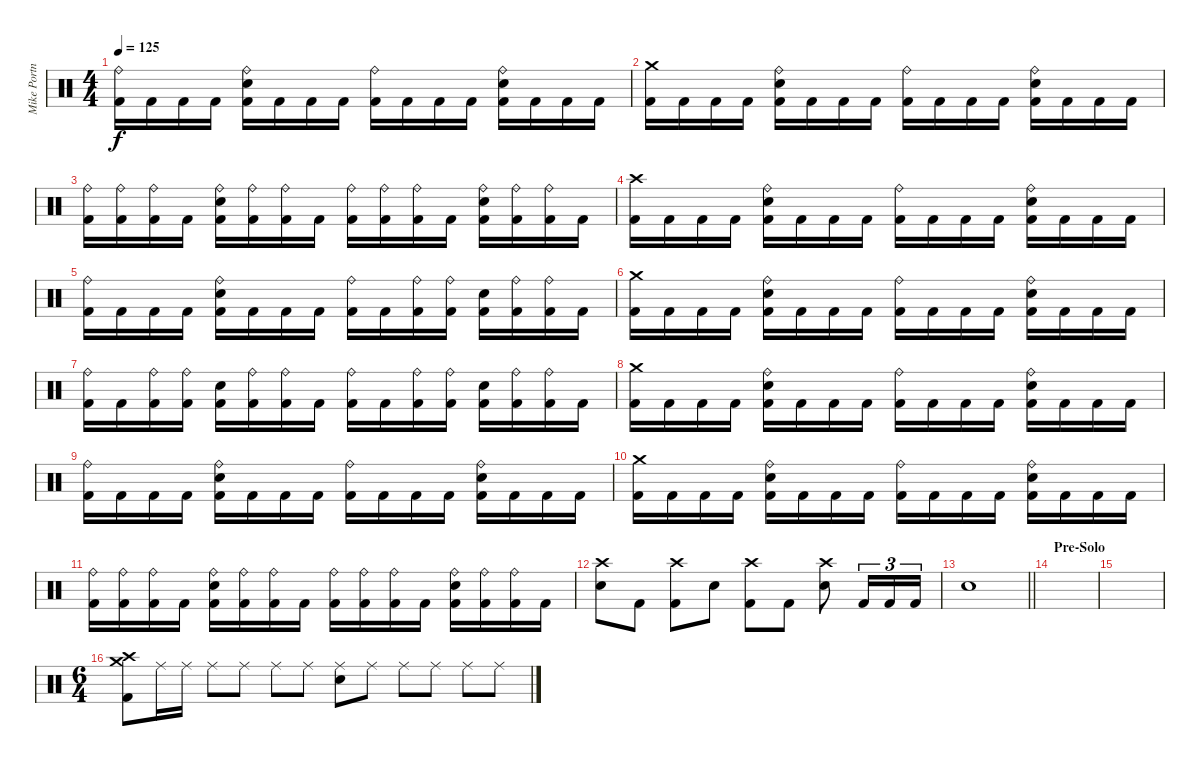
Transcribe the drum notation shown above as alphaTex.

\track ("Mike Portnoy" "Mike Portn") {instrument percussion}
\staff {score}
\articulation defaults
\ts (4 4)
\tempo 125
\clef neutral
\ks c
("Ride (bell)" "Kick (hit) 2").16{dy f} "Kick (hit) 2".16 "Kick (hit) 2".16 "Kick (hit) 2".16 ("Ride (bell)" "Snare (hit) 2" "Kick (hit) 2").16 "Kick (hit) 2".16 "Kick (hit) 2".16 "Kick (hit) 2".16 ("Ride (bell)" "Kick (hit) 2").16 "Kick (hit) 2".16 "Kick (hit) 2".16 "Kick (hit) 2".16 ("Ride (bell)" "Snare (hit) 2" "Kick (hit) 2").16 "Kick (hit) 2".16 "Kick (hit) 2".16 "Kick (hit) 2".16 |
("Crash medium (hit)" "Kick (hit) 2").16 "Kick (hit) 2".16 "Kick (hit) 2".16 "Kick (hit) 2".16 ("Ride (bell)" "Snare (hit) 2" "Kick (hit) 2").16 "Kick (hit) 2".16 "Kick (hit) 2".16 "Kick (hit) 2".16 ("Ride (bell)" "Kick (hit) 2").16 "Kick (hit) 2".16 "Kick (hit) 2".16 "Kick (hit) 2".16 ("Ride (bell)" "Snare (hit) 2" "Kick (hit) 2").16 "Kick (hit) 2".16 "Kick (hit) 2".16 "Kick (hit) 2".16 |
("Ride (bell)" "Kick (hit) 2").16 ("Ride (bell)" "Kick (hit) 2").16 ("Ride (bell)" "Kick (hit) 2").16 "Kick (hit) 2".16 ("Ride (bell)" "Snare (hit) 2" "Kick (hit) 2").16 ("Ride (bell)" "Kick (hit) 2").16 ("Ride (bell)" "Kick (hit) 2").16 "Kick (hit) 2".16 ("Ride (bell)" "Kick (hit) 2").16 ("Ride (bell)" "Kick (hit) 2").16 ("Ride (bell)" "Kick (hit) 2").16 "Kick (hit) 2".16 ("Ride (bell)" "Snare (hit) 2" "Kick (hit) 2").16 ("Ride (bell)" "Kick (hit) 2").16 ("Ride (bell)" "Kick (hit) 2").16 "Kick (hit) 2".16 |
("Crash high (hit)" "Kick (hit) 2").16 "Kick (hit) 2".16 "Kick (hit) 2".16 "Kick (hit) 2".16 ("Ride (bell)" "Snare (hit) 2" "Kick (hit) 2").16 "Kick (hit) 2".16 "Kick (hit) 2".16 "Kick (hit) 2".16 ("Ride (bell)" "Kick (hit) 2").16 "Kick (hit) 2".16 "Kick (hit) 2".16 "Kick (hit) 2".16 ("Ride (bell)" "Snare (hit) 2" "Kick (hit) 2").16 "Kick (hit) 2".16 "Kick (hit) 2".16 "Kick (hit) 2".16 |
("Ride (bell)" "Kick (hit) 2").16 "Kick (hit) 2".16 "Kick (hit) 2".16 "Kick (hit) 2".16 ("Ride (bell)" "Snare (hit) 2" "Kick (hit) 2").16 "Kick (hit) 2".16 "Kick (hit) 2".16 "Kick (hit) 2".16 ("Ride (bell)" "Kick (hit) 2").16 "Kick (hit) 2".16 ("Ride (bell)" "Kick (hit) 2").16 ("Ride (bell)" "Kick (hit) 2").16 ("Snare (hit) 2" "Kick (hit) 2").16 ("Ride (bell)" "Kick (hit) 2").16 ("Ride (bell)" "Kick (hit) 2").16 "Kick (hit) 2".16 |
("Crash medium (hit)" "Kick (hit) 2").16 "Kick (hit) 2".16 "Kick (hit) 2".16 "Kick (hit) 2".16 ("Ride (bell)" "Snare (hit) 2" "Kick (hit) 2").16 "Kick (hit) 2".16 "Kick (hit) 2".16 "Kick (hit) 2".16 ("Ride (bell)" "Kick (hit) 2").16 "Kick (hit) 2".16 "Kick (hit) 2".16 "Kick (hit) 2".16 ("Ride (bell)" "Snare (hit) 2" "Kick (hit) 2").16 "Kick (hit) 2".16 "Kick (hit) 2".16 "Kick (hit) 2".16 |
("Ride (bell)" "Kick (hit) 2").16 "Kick (hit) 2".16 ("Ride (bell)" "Kick (hit) 2").16 ("Ride (bell)" "Kick (hit) 2").16 ("Snare (hit) 2" "Kick (hit) 2").16 ("Ride (bell)" "Kick (hit) 2").16 ("Ride (bell)" "Kick (hit) 2").16 "Kick (hit) 2".16 ("Ride (bell)" "Kick (hit) 2").16 "Kick (hit) 2".16 ("Ride (bell)" "Kick (hit) 2").16 ("Ride (bell)" "Kick (hit) 2").16 ("Snare (hit) 2" "Kick (hit) 2").16 ("Ride (bell)" "Kick (hit) 2").16 ("Ride (bell)" "Kick (hit) 2").16 "Kick (hit) 2".16 |
("Crash medium (hit)" "Kick (hit) 2").16 "Kick (hit) 2".16 "Kick (hit) 2".16 "Kick (hit) 2".16 ("Ride (bell)" "Snare (hit) 2" "Kick (hit) 2").16 "Kick (hit) 2".16 "Kick (hit) 2".16 "Kick (hit) 2".16 ("Ride (bell)" "Kick (hit) 2").16 "Kick (hit) 2".16 "Kick (hit) 2".16 "Kick (hit) 2".16 ("Ride (bell)" "Snare (hit) 2" "Kick (hit) 2").16 "Kick (hit) 2".16 "Kick (hit) 2".16 "Kick (hit) 2".16 |
("Ride (bell)" "Kick (hit) 2").16 "Kick (hit) 2".16 "Kick (hit) 2".16 "Kick (hit) 2".16 ("Ride (bell)" "Snare (hit) 2" "Kick (hit) 2").16 "Kick (hit) 2".16 "Kick (hit) 2".16 "Kick (hit) 2".16 ("Ride (bell)" "Kick (hit) 2").16 "Kick (hit) 2".16 "Kick (hit) 2".16 "Kick (hit) 2".16 ("Ride (bell)" "Snare (hit) 2" "Kick (hit) 2").16 "Kick (hit) 2".16 "Kick (hit) 2".16 "Kick (hit) 2".16 |
("Crash medium (hit)" "Kick (hit) 2").16 "Kick (hit) 2".16 "Kick (hit) 2".16 "Kick (hit) 2".16 ("Ride (bell)" "Snare (hit) 2" "Kick (hit) 2").16 "Kick (hit) 2".16 "Kick (hit) 2".16 "Kick (hit) 2".16 ("Ride (bell)" "Kick (hit) 2").16 "Kick (hit) 2".16 "Kick (hit) 2".16 "Kick (hit) 2".16 ("Ride (bell)" "Snare (hit) 2" "Kick (hit) 2").16 "Kick (hit) 2".16 "Kick (hit) 2".16 "Kick (hit) 2".16 |
("Ride (bell)" "Kick (hit) 2").16 ("Ride (bell)" "Kick (hit) 2").16 ("Ride (bell)" "Kick (hit) 2").16 "Kick (hit) 2".16 ("Ride (bell)" "Snare (hit) 2" "Kick (hit) 2").16 ("Ride (bell)" "Kick (hit) 2").16 ("Ride (bell)" "Kick (hit) 2").16 "Kick (hit) 2".16 ("Ride (bell)" "Kick (hit) 2").16 ("Ride (bell)" "Kick (hit) 2").16 ("Ride (bell)" "Kick (hit) 2").16 "Kick (hit) 2".16 ("Ride (bell)" "Snare (hit) 2" "Kick (hit) 2").16 ("Ride (bell)" "Kick (hit) 2").16 ("Ride (bell)" "Kick (hit) 2").16 "Kick (hit) 2".16 |
("Crash high (hit)" "Snare (hit) 2").8 "Kick (hit) 2".8 ("Crash high (hit)" "Kick (hit) 2").8 "Snare (hit) 2".8 ("Crash high (hit)" "Kick (hit) 2").8 "Kick (hit) 2".8 ("Crash high (hit)" "Snare (hit) 2").8 "Kick (hit) 2".16{tu (3 2)} "Kick (hit) 2".16{tu (3 2)} "Kick (hit) 2".16{tu (3 2)} |
\barLineRight lightlight "Snare (hit) 2".1
|
\section ("" "Pre-Solo")
|
|
\ts (6 4)
("Crash medium (hit)" "Crash high (hit)" "Kick (hit) 2").8 "Ride (middle)".16 "Ride (middle)".16 "Ride (middle)".8 "Ride (middle)".8 "Ride (middle)".8 "Ride (middle)".8 ("Ride (middle)" "Snare (hit) 2").8 "Ride (middle)".8 "Ride (middle)".8 "Ride (middle)".8 "Ride (middle)".8 "Ride (middle)".8
